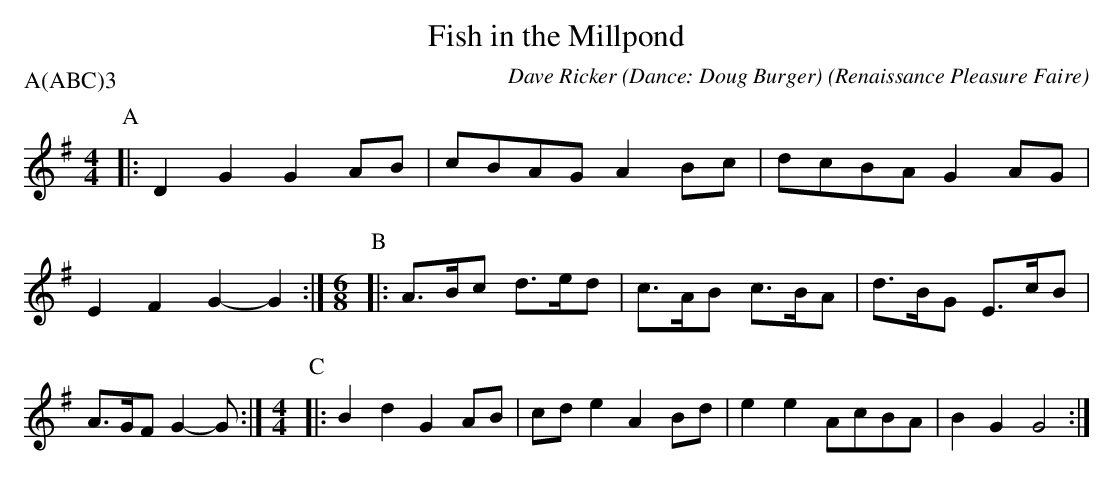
X:1
T:Fish in the Millpond
M:4/4
C:Dave Ricker (Dance: Doug Burger)
O:Renaissance Pleasure Faire
P:A(ABC)3
K:G
P:A
|: D2 G2 G2 AB | cBAG  A2 Bc | dcBA G2 AG | E2 F2 G2-G2 :|\
M:6/8
P:B
|: A>Bc  d>ed  | c>AB  c>BA  | d>BG E>cB  | A>GF  G2-G  :|\
M:4/4
P:C
|: B2 d2 G2 AB | cd e2 A2 Bd | e2 e2 AcBA | B2 G2 G4    :|
